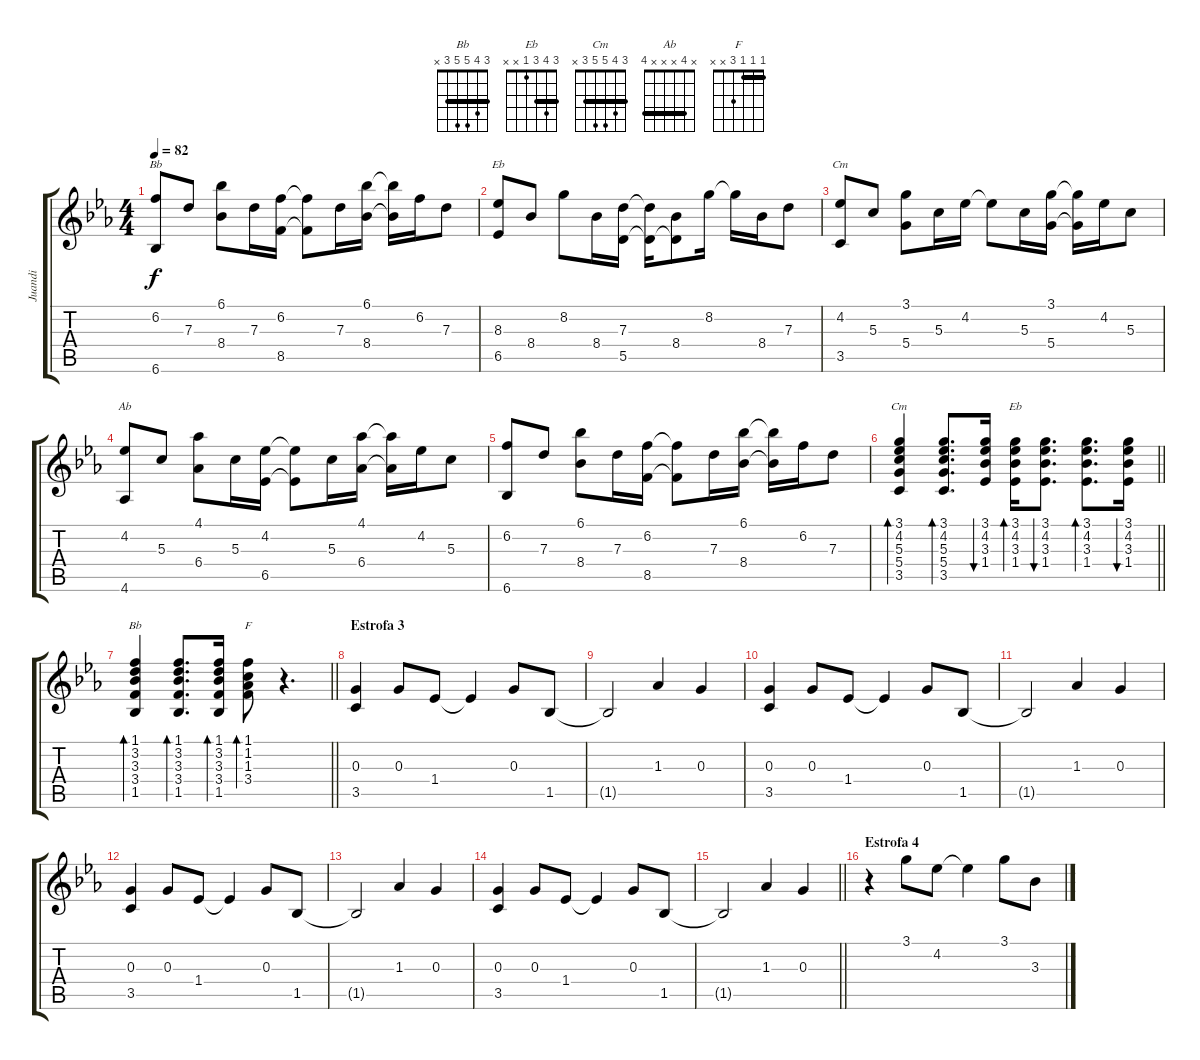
\track ("Juandi" "Juandi") {instrument acousticguitarsteel}
\staff {score tabs}
\tuning (E4 B3 G3 D3 A2 E2) {hide}
\chord ("Bb" x 6 x x x 6) {firstfret 6 barre 6}
\chord ("Eb" x 4 x x x 4) {barre 4}
\chord ("Cm" x 4 x x x 4) {barre 4}
\chord ("Ab" x 4 x x x 4) {barre 4}
\chord ("Cm" 3 4 5 5 3 x) {barre 3}
\chord ("Eb" 3 4 3 1 x x) {barre 3}
\chord ("Bb" 3 4 5 5 3 x) {barre 3}
\chord ("F" 1 1 1 3 x x) {barre 1}
\ts (4 4)
\tempo 82
\clef g2
\ks cminor
(6.2 6.6).8{ch "Bb" dy f} 7.3.8 (6.1 8.4).8 7.3.16 (6.2 8.5).16 (6.2{t} 8.5{t}).8 7.3.16 (6.1 8.4).16 (6.1{t} 8.4{t}).16 6.2.16 7.3.8 |
(8.3 6.5).8{ch "Eb"} 8.4.8 8.2.8 8.4.16 (7.3 5.5).16 (7.3{t} 5.5{t}).16 (8.4 5.5{t}).8 8.2.16 8.2{t}.16 8.4.16 7.3.8 |
(4.2 3.5).8{ch "Cm"} 5.3.8 (3.1 5.4).8 5.3.16 4.2.16 4.2{t}.8 5.3.16 (3.1 5.4).16 (3.1{t} 5.4{t}).16 4.2.16 5.3.8 |
(4.2 4.6).8{ch "Ab"} 5.3.8 (4.1 6.4).8 5.3.16 (4.2 6.5).16 (4.2{t} 6.5{t}).8 5.3.16 (4.1 6.4).16 (4.1{t} 6.4{t}).16 4.2.16 5.3.8 |
(6.2 6.6).8 7.3.8 (6.1 8.4).8 7.3.16 (6.2 8.5).16 (6.2{t} 8.5{t}).8 7.3.16 (6.1 8.4).16 (6.1{t} 8.4{t}).16 6.2.16 7.3.8 |
\barLineRight lightlight
(3.1 4.2 5.3 5.4 3.5).4{bd 30 ch "Cm"} (3.1 4.2 5.3 5.4 3.5).8{d bd 30} (3.1 4.2 3.3 1.4).16{bu 30} (3.1 4.2 3.3 1.4).16{bd 30 ch "Eb"} (3.1 4.2 3.3 1.4).8{d bu 30} (3.1 4.2 3.3 1.4).8{d bd 30} (3.1 4.2 3.3 1.4).16{bu 30} |
\barLineRight lightlight
(1.1 3.2 3.3 3.4 1.5).4{bd 30 ch "Bb"} (1.1 3.2 3.3 3.4 1.5).8{d bd 30} (1.1 3.2 3.3 3.4 1.5).16{bd 30} (1.1 1.2 1.3 3.4).8{bd 30 ch "F"} r.4{d} |
\section ("" "Estrofa 3")
(0.3 3.5).4 0.3.8 1.4.8 1.4{t}.4 0.3.8 1.5.8 |
1.5{t}.2 1.3.4 0.3.4 |
(0.3 3.5).4 0.3.8 1.4.8 1.4{t}.4 0.3.8 1.5.8 |
1.5{t}.2 1.3.4 0.3.4 |
(0.3 3.5).4 0.3.8 1.4.8 1.4{t}.4 0.3.8 1.5.8 |
1.5{t}.2 1.3.4 0.3.4 |
(0.3 3.5).4 0.3.8 1.4.8 1.4{t}.4 0.3.8 1.5.8 |
\barLineRight lightlight
1.5{t}.2 1.3.4 0.3.4 |
\section ("" "Estrofa 4")
r.4 3.1.8 4.2.8 4.2{t}.4 3.1.8 3.3.8
